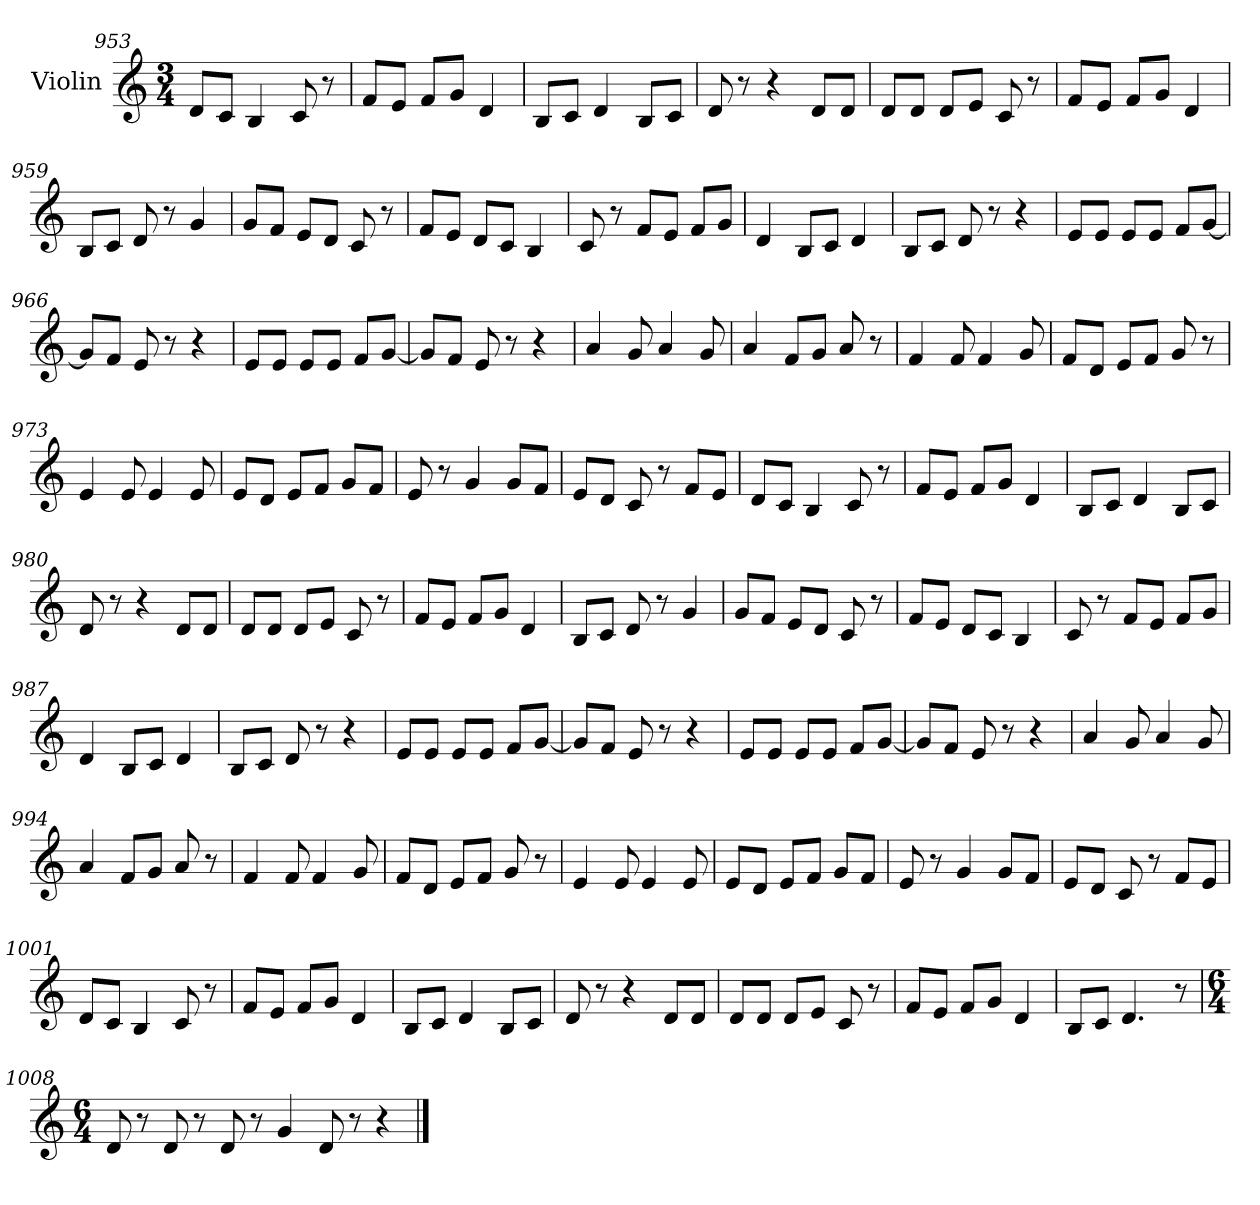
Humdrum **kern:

**kern
*part1
*staff1
*I"Violin
*clefG2
*k[]
*C:
*M3/4
=953
8d/L
8c/J
4B/
8c/
8r
!!LO:LB:g=z
=954
8f/L
8e/J
8f/L
8g/J
4d/
=955
8B/L
8c/J
4d/
8B/L
8c/J
=956
8d/
8r
4r
8d/L
8d/J
=957
8d/L
8d/J
8d/L
8e/J
8c/
8r
=958
8f/L
8e/J
8f/L
8g/J
4d/
=959
8B/L
8c/J
8d/
8r
4g/
!!LO:LB:g=z
=960
8g/L
8f/J
8e/L
8d/J
8c/
8r
=961
8f/L
8e/J
8d/L
8c/J
4B/
=962
8c/
8r
8f/L
8e/J
8f/L
8g/J
=963
4d/
8B/L
8c/J
4d/
=964
8B/L
8c/J
8d/
8r
4r
=965
8e/L
8e/J
8e/L
8e/J
8f/L
[8g/J
!!LO:LB:g=z
=966
8g/L]
8f/J
8e/
8r
4r
=967
8e/L
8e/J
8e/L
8e/J
8f/L
[8g/J
=968
8g/L]
8f/J
8e/
8r
4r
=969
4a/
8g/
4a/
8g/
=970
4a/
8f/L
8g/J
8a/
8r
=971
4f/
8f/
4f/
8g/
!!LO:LB:g=z
=972
8f/L
8d/J
8e/L
8f/J
8g/
8r
=973
4e/
8e/
4e/
8e/
=974
8e/L
8d/J
8e/L
8f/J
8g/L
8f/J
=975
8e/
8r
4g/
8g/L
8f/J
=976
8e/L
8d/J
8c/
8r
8f/L
8e/J
=977
8d/L
8c/J
4B/
8c/
8r
!!LO:LB:g=z
=978
8f/L
8e/J
8f/L
8g/J
4d/
=979
8B/L
8c/J
4d/
8B/L
8c/J
=980
8d/
8r
4r
8d/L
8d/J
=981
8d/L
8d/J
8d/L
8e/J
8c/
8r
=982
8f/L
8e/J
8f/L
8g/J
4d/
=983
8B/L
8c/J
8d/
8r
4g/
!!LO:LB:g=z
=984
8g/L
8f/J
8e/L
8d/J
8c/
8r
=985
8f/L
8e/J
8d/L
8c/J
4B/
=986
8c/
8r
8f/L
8e/J
8f/L
8g/J
=987
4d/
8B/L
8c/J
4d/
=988
8B/L
8c/J
8d/
8r
4r
=989
8e/L
8e/J
8e/L
8e/J
8f/L
[8g/J
!!LO:LB:g=z
=990
8g/L]
8f/J
8e/
8r
4r
=991
8e/L
8e/J
8e/L
8e/J
8f/L
[8g/J
=992
8g/L]
8f/J
8e/
8r
4r
=993
4a/
8g/
4a/
8g/
=994
4a/
8f/L
8g/J
8a/
8r
=995
4f/
8f/
4f/
8g/
!!LO:PB:g=z
=996
8f/L
8d/J
8e/L
8f/J
8g/
8r
=997
4e/
8e/
4e/
8e/
=998
8e/L
8d/J
8e/L
8f/J
8g/L
8f/J
=999
8e/
8r
4g/
8g/L
8f/J
=1000
8e/L
8d/J
8c/
8r
8f/L
8e/J
=1001
8d/L
8c/J
4B/
8c/
8r
!!LO:LB:g=z
=1002
8f/L
8e/J
8f/L
8g/J
4d/
=1003
8B/L
8c/J
4d/
8B/L
8c/J
=1004
8d/
8r
4r
8d/L
8d/J
=1005
8d/L
8d/J
8d/L
8e/J
8c/
8r
=1006
8f/L
8e/J
8f/L
8g/J
4d/
=1007
*MM80
8B/L
8c/J
4.d/
8r
!!LO:LB:g=z
=1008
*M6/4
8d/
8r
8d/
8r
8d/
8r
4g/
8d/
8r
4r
==
*-
